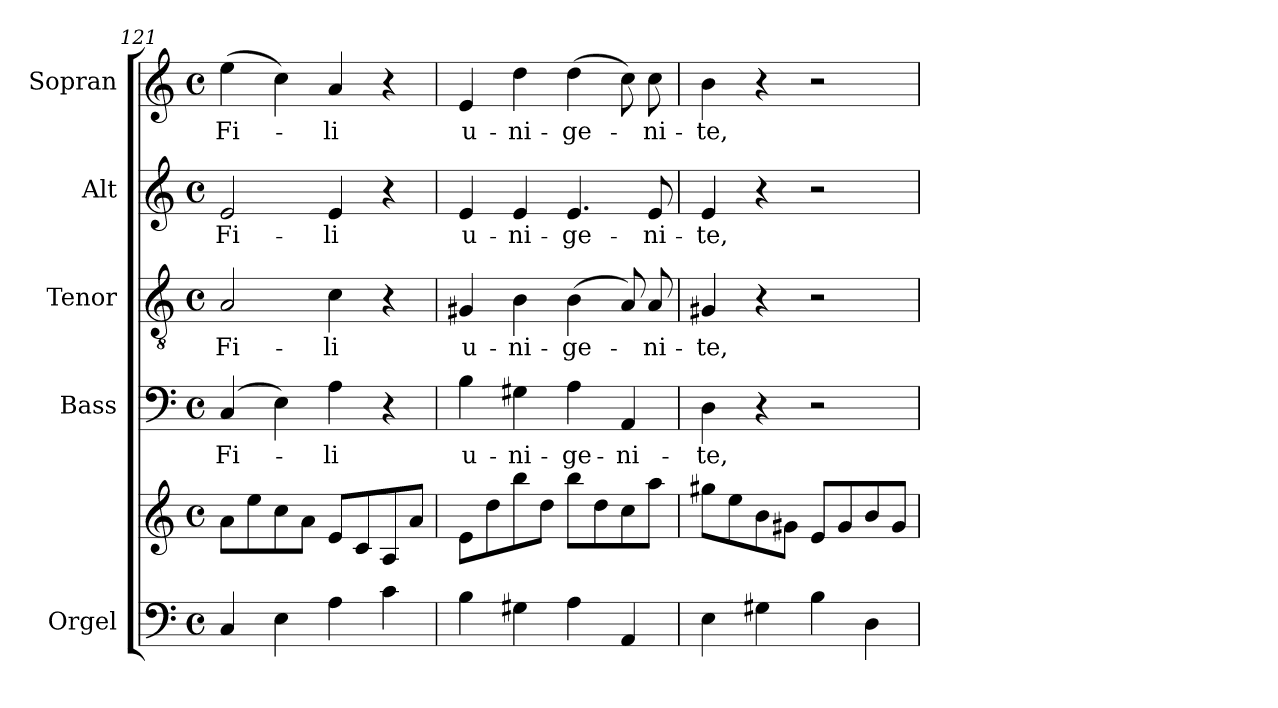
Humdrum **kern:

**kern	**kern	**kern	**text	**kern	**text	**kern	**text	**kern	**text
*part5	*part5	*part4	*part4	*part3	*part3	*part2	*part2	*part1	*part1
*staff6	*staff5	*staff4	*staff4	*staff3	*staff3	*staff2	*staff2	*staff1	*staff1
*I"Orgel	*	*I"Bass	*	*I"Tenor	*	*I"Alt	*	*I"Sopran	*
*I'Org.	*	*I'B.	*	*I'T.	*	*I'A.	*	*I'S.	*
*clefF4	*clefG2	*clefF4	*	*clefGv2	*	*clefG2	*	*clefG2	*
*k[]	*k[]	*k[]	*	*k[]	*	*k[]	*	*k[]	*
*C:	*C:	*C:	*	*C:	*	*C:	*	*C:	*
*M4/4	*M4/4	*M4/4	*	*M4/4	*	*M4/4	*	*M4/4	*
*met(c)	*met(c)	*met(c)	*	*met(c)	*	*met(c)	*	*met(c)	*
=121	=121	=121	=121	=121	=121	=121	=121	=121	=121
!	!	!	!LO:LY:b	!	!LO:LY:b	!	!LO:LY:b	!	!LO:LY:b
4C/	8a\L	(4C/	Fi-	2A/	Fi-	2e/	Fi-	(>4ee\	Fi-
.	8ee\	.	.	.	.	.	.	.	.
4E\	8cc\	4E\)	.	.	.	.	.	4cc\)	.
.	8a\J	.	.	.	.	.	.	.	.
!	!	!	!LO:LY:b	!	!LO:LY:b	!	!LO:LY:b	!	!LO:LY:b
4A\	8e/L	4A\	-li	4c\	-li	4e/	-li	4a/	-li
.	8c/	.	.	.	.	.	.	.	.
4c\	8A/	4r	.	4r	.	4r	.	4r	.
.	8a/J	.	.	.	.	.	.	.	.
=122	=122	=122	=122	=122	=122	=122	=122	=122	=122
!	!	!	!LO:LY:b	!	!LO:LY:b	!	!LO:LY:b	!	!LO:LY:b
4B\	8e\L	4B\	u-	4G#X/	u-	4e/	u-	4e/	u-
.	8dd\	.	.	.	.	.	.	.	.
!	!	!	!LO:LY:b	!	!LO:LY:b	!	!LO:LY:b	!	!LO:LY:b
4G#X\	8bb\	4G#X\	-ni-	4B\	-ni-	4e/	-ni-	4dd\	-ni-
.	8dd\J	.	.	.	.	.	.	.	.
!	!	!	!LO:LY:b	!	!LO:LY:b	!	!LO:LY:b	!	!LO:LY:b
4A\	8bb\L	4A\	-ge-	(>4B\	-ge-	4.e/	-ge-	(>4dd\	-ge-
.	8dd\	.	.	.	.	.	.	.	.
!	!	!	!LO:LY:b	!	!	!	!	!	!
4AA/	8cc\	4AA/	-ni-	8A/)	.	.	.	8cc\)	.
!	!	!	!	!	!LO:LY:b	!	!LO:LY:b	!	!LO:LY:b
.	8aa\J	.	.	8A/	-ni-	8e/	-ni-	8cc\	-ni-
=123	=123	=123	=123	=123	=123	=123	=123	=123	=123
!	!	!	!LO:LY:b	!	!LO:LY:b	!	!LO:LY:b	!	!LO:LY:b
4E\	8gg#X\L	4D\	-te,	4G#X/	-te,	4e/	-te,	4b\	-te,
.	8ee\	.	.	.	.	.	.	.	.
4G#X\	8b\	4r	.	4r	.	4r	.	4r	.
.	8g#X\J	.	.	.	.	.	.	.	.
4B\	8e/L	2r	.	2r	.	2r	.	2r	.
.	8g#/	.	.	.	.	.	.	.	.
4D\	8b/	.	.	.	.	.	.	.	.
.	8g#/J	.	.	.	.	.	.	.	.
=	=	=	=	=	=	=	=	=	=
*-	*-	*-	*-	*-	*-	*-	*-	*-	*-
